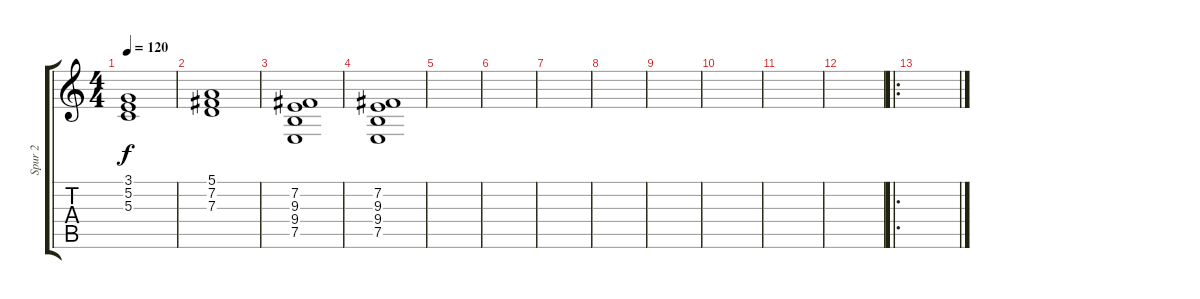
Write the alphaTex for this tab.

\track ("Spur 2" "Spur 2") {instrument pad2warm}
\staff {score tabs}
\tuning (E4 B3 G3 D3 A2 E2) {hide}
\ts (4 4)
\tempo 120
\clef g2
\ks c
(3.1 5.2 5.3).1{dy f} |
(5.1 7.2 7.3).1 |
(7.2 9.3 9.4 7.5).1 |
(7.2 9.3 9.4 7.5).1 |
|
|
|
|
|
|
|
|
\ro
